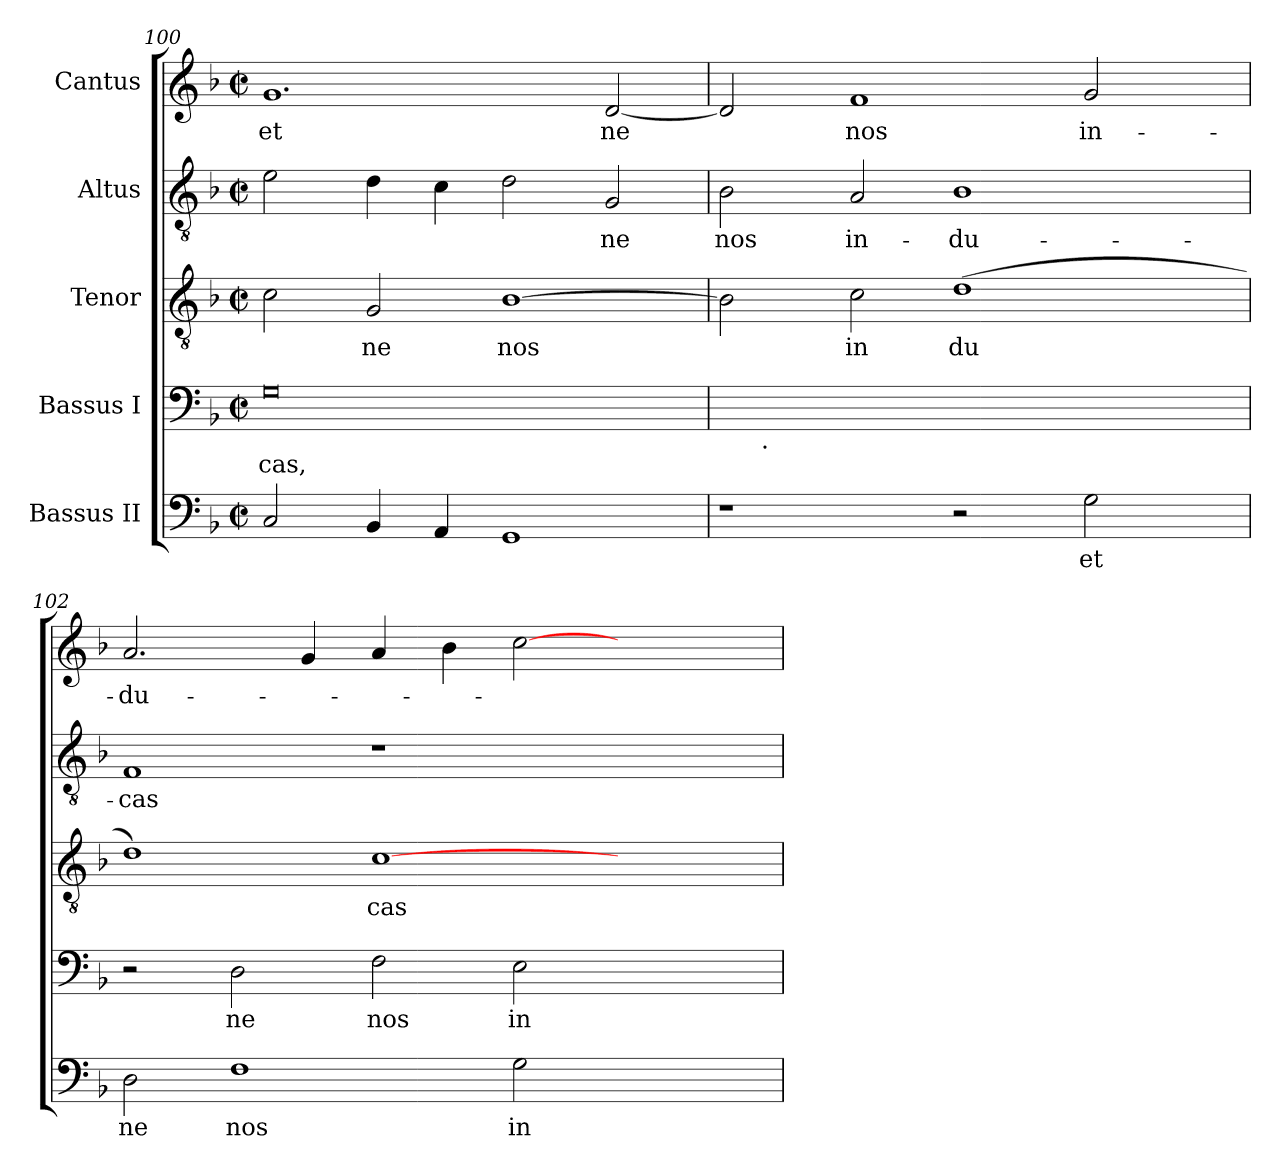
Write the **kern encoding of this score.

**kern	**text	**kern	**text	**kern	**text	**kern	**text	**kern	**text
*part5	*part5	*part4	*part4	*part3	*part3	*part2	*part2	*part1	*part1
*staff5	*staff5	*staff4	*staff4	*staff3	*staff3	*staff2	*staff2	*staff1	*staff1
*I"Bassus II	*	*I"Bassus I	*	*I"Tenor	*	*I"Altus	*	*I"Cantus	*
*clefF4	*	*clefF4	*	*clefGv2	*	*clefGv2	*	*clefG2	*
*k[b-]	*	*k[b-]	*	*k[b-]	*	*k[b-]	*	*k[b-]	*
*F:	*	*F:	*	*F:	*	*F:	*	*F:	*
*M2/2	*	*M2/2	*	*M2/2	*	*M2/2	*	*M2/2	*
*met(c|)	*	*met(c|)	*	*met(c|)	*	*met(c|)	*	*met(c|)	*
=100	=100	=100	=100	=100	=100	=100	=100	=100	=100
!	!	!	!LO:LY:b:cj	!	!	!	!	!	!LO:LY:b:cj
2C/	.	0G	cas,	2c\	.	2e\	.	1.g	et
!	!	!	!	!	!LO:LY:b:cj	!	!	!	!
4BB-/	.	.	.	2G/	ne	4d\	.	.	.
4AA/	.	.	.	.	.	4c\	.	.	.
!	!	!	!	!	!LO:LY:b:cj	!	!	!	!
1GG	.	.	.	[>1B-	nos	2d\	.	.	.
!	!	!	!	!	!	!	!LO:LY:b:cj	!	!LO:LY:b:cj
.	.	.	.	.	.	2G/	ne	[<2d/	ne
=101	=101	=101	=101	=101	=101	=101	=101	=101	=101
!	!	!	!	!	!	!	!LO:LY:b:cj	!	!
1r	.	16..ryy	.	2B-\]	.	2B-\	nos	2d/]	.
!	!	!LO:TX:b:t=.	!	!	!	!	!	!	!
.	.	1ryy	.	.	.	.	.	.	.
!	!	!	!	!	!LO:LY:b:cj	!	!LO:LY:b:cj	!	!LO:LY:b:cj
.	.	.	.	2c\	in	2A/	in-	1f	nos
!	!	!	!	!	!LO:LY:b:cj	!	!LO:LY:b:cj	!	!
2r	.	.	.	(>1d	du	1B-	-du-	.	.
.	.	2ryy	.	.	.	.	.	.	.
!	!LO:LY:b:cj	!	!	!	!	!	!	!	!LO:LY:b:cj
2G\	et	.	.	.	.	.	.	2g/	in-
.	.	4ryy	.	.	.	.	.	.	.
.	.	8ryy	.	.	.	.	.	.	.
.	.	64ryy	.	.	.	.	.	.	.
=102	=102	=102	=102	=102	=102	=102	=102	=102	=102
!	!LO:LY:b:cj	!	!	!	!	!	!LO:LY:b:cj	!	!LO:LY:b
2D\	ne	2r	.	1d)	.	1F	-cas	2.a/	-du-
!	!LO:LY:b:cj	!	!LO:LY:b:cj	!	!	!	!	!	!
1F	nos	2D\	ne	.	.	.	.	.	.
.	.	.	.	.	.	.	.	4g/	.
!	!	!	!LO:LY:b:cj	!	!LO:LY:b:cj	!LO:N:vis=1	!	!	!
.	.	2F\	nos	[<1c	cas	0r	.	4a/	.
.	.	.	.	.	.	.	.	4b-\	.
!	!LO:LY:b:cj	!	!LO:LY:b:cj	!	!	!	!	!	!
2G\	in-	2E\	in	.	.	.	.	[<2cc\	.
1ryy	.	1ryy	.	1ryy	.	.	.	1ryy	.
=	=	=	=	=	=	=	=	=	=
*-	*-	*-	*-	*-	*-	*-	*-	*-	*-
